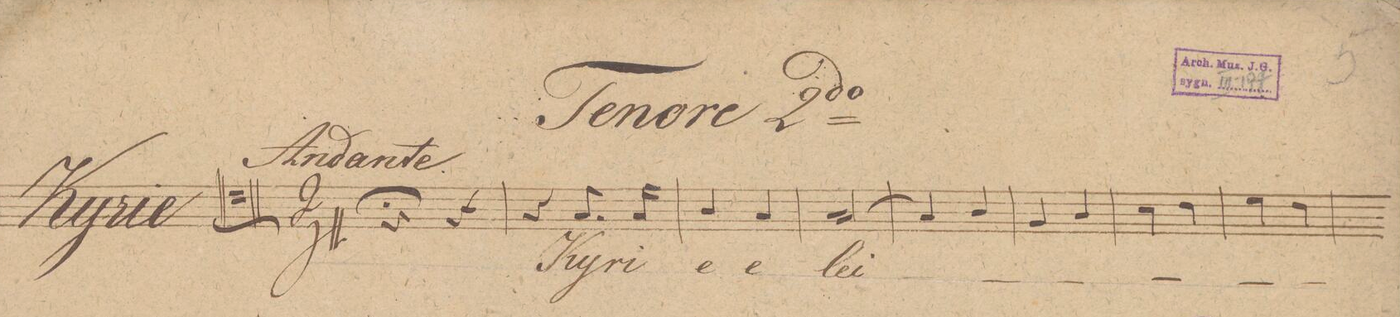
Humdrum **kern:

**kern	**text
*I"Tenore 2do	*
*clefC4	*
*k[]	*
*M2/4	*
4r;	.
4r	.
=2	=2
4r	.
8.G/	Ky-
16G/	-ri-
=3	=3
4A/	-e
4G/	e-
=4	=4
[>2G/	-lei-
=5	=5
4G/]	.
4A/	.
=6	=6
4F/	.
4A/	.
=7	=7
*4\right	*
4B\	.
4c\	.
=8	=8
4d\	.
4c\	.
=9	=9
*-	*-
